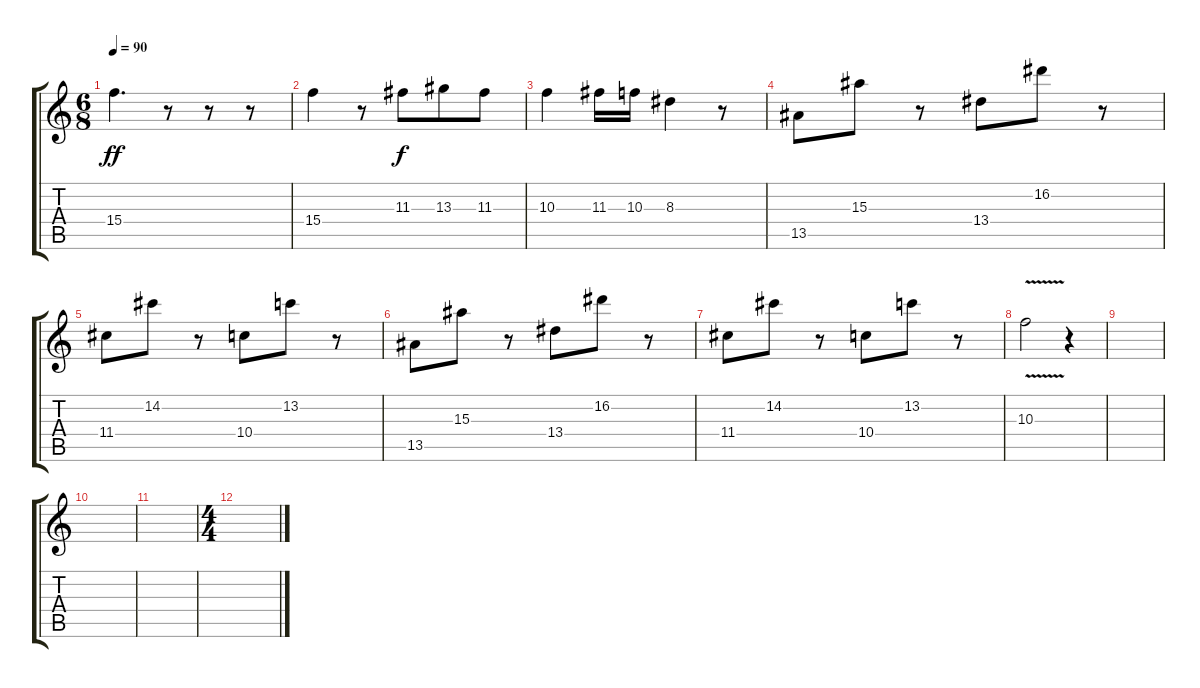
\track "" {instrument distortionguitar}
\staff {score tabs}
\tuning (E4 B3 G3 D3 A2 E2) {hide}
\ts (6 8)
\tempo 90
\clef g2
\ks c
15.4.4{d dy ff} r.8 r.8 r.8 |
15.4.4 r.8 11.3.8{dy f} 13.3.8 11.3.8 |
10.3.4 11.3.16 10.3.16 8.3.4 r.8 |
13.5.8 15.3.8 r.8 13.4.8 16.2.8 r.8 |
11.4.8 14.2.8 r.8 10.4.8 13.2.8 r.8 |
13.5.8 15.3.8 r.8 13.4.8 16.2.8 r.8 |
11.4.8 14.2.8 r.8 10.4.8 13.2.8 r.8 |
10.3{v}.2 r.4 |
|
|
|
\ts (4 4)
